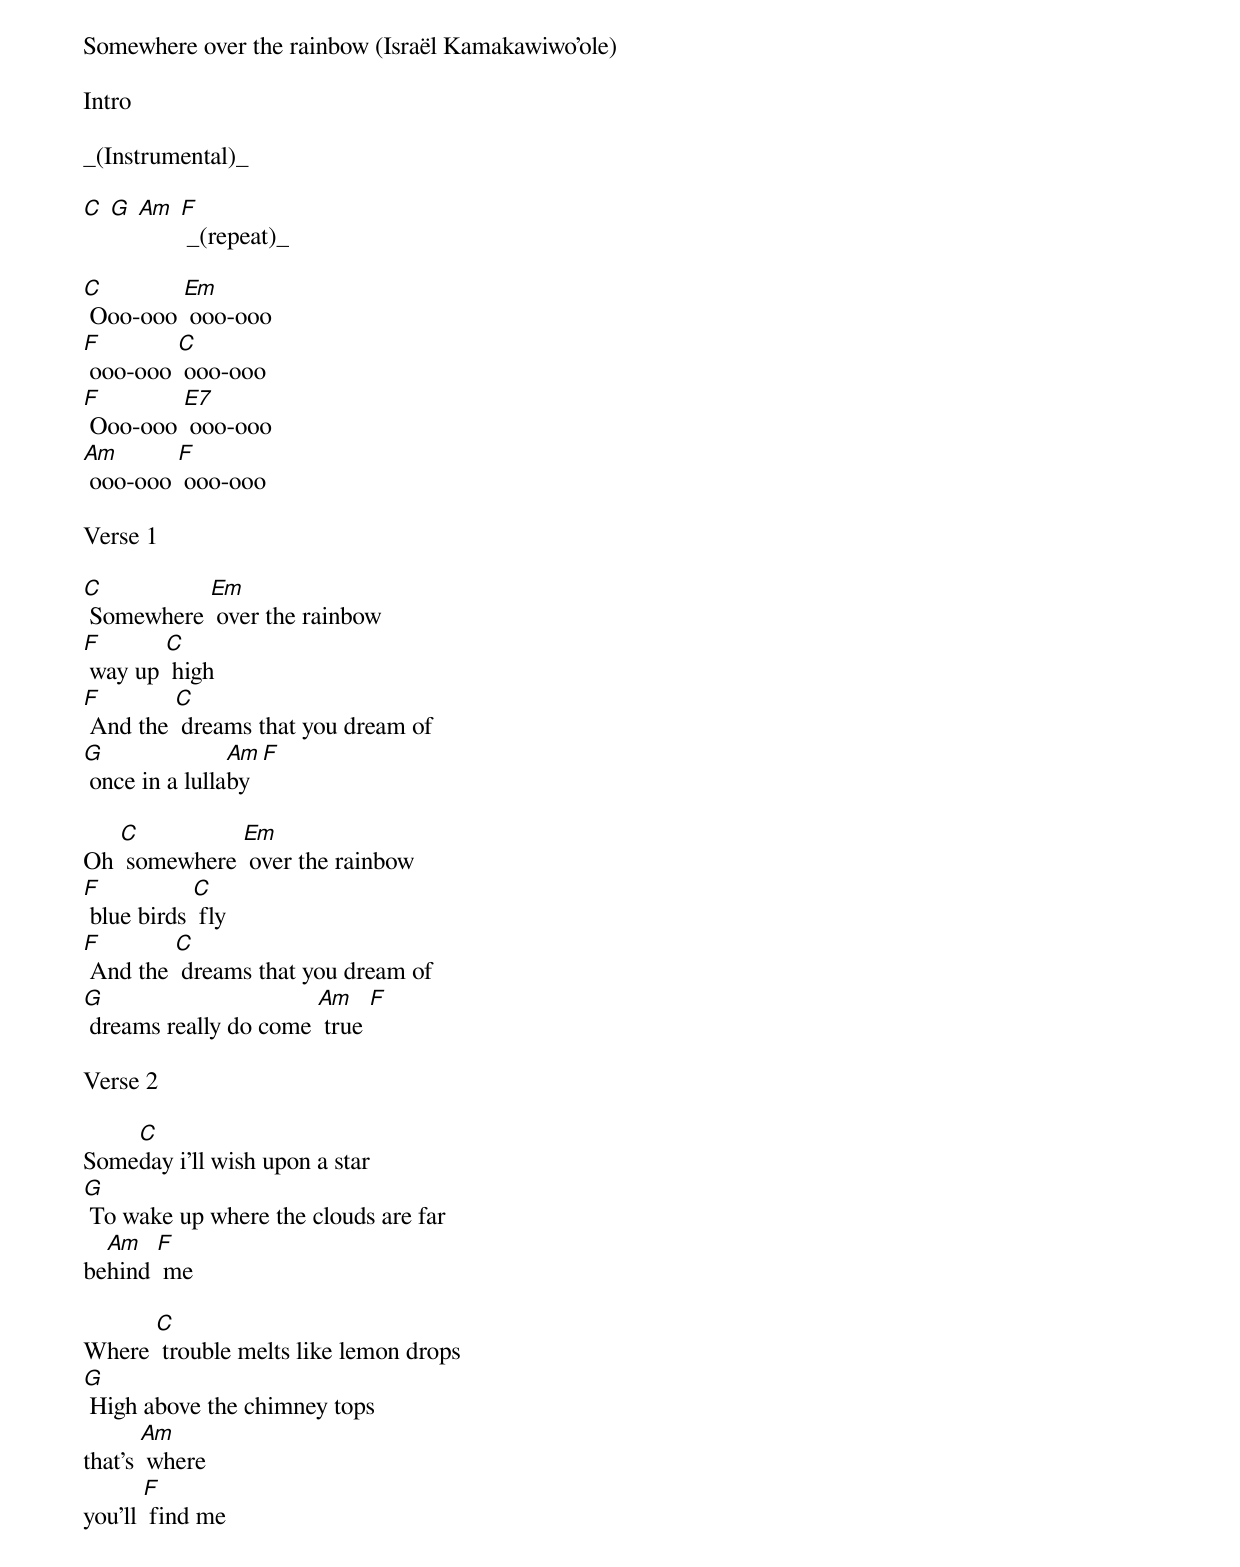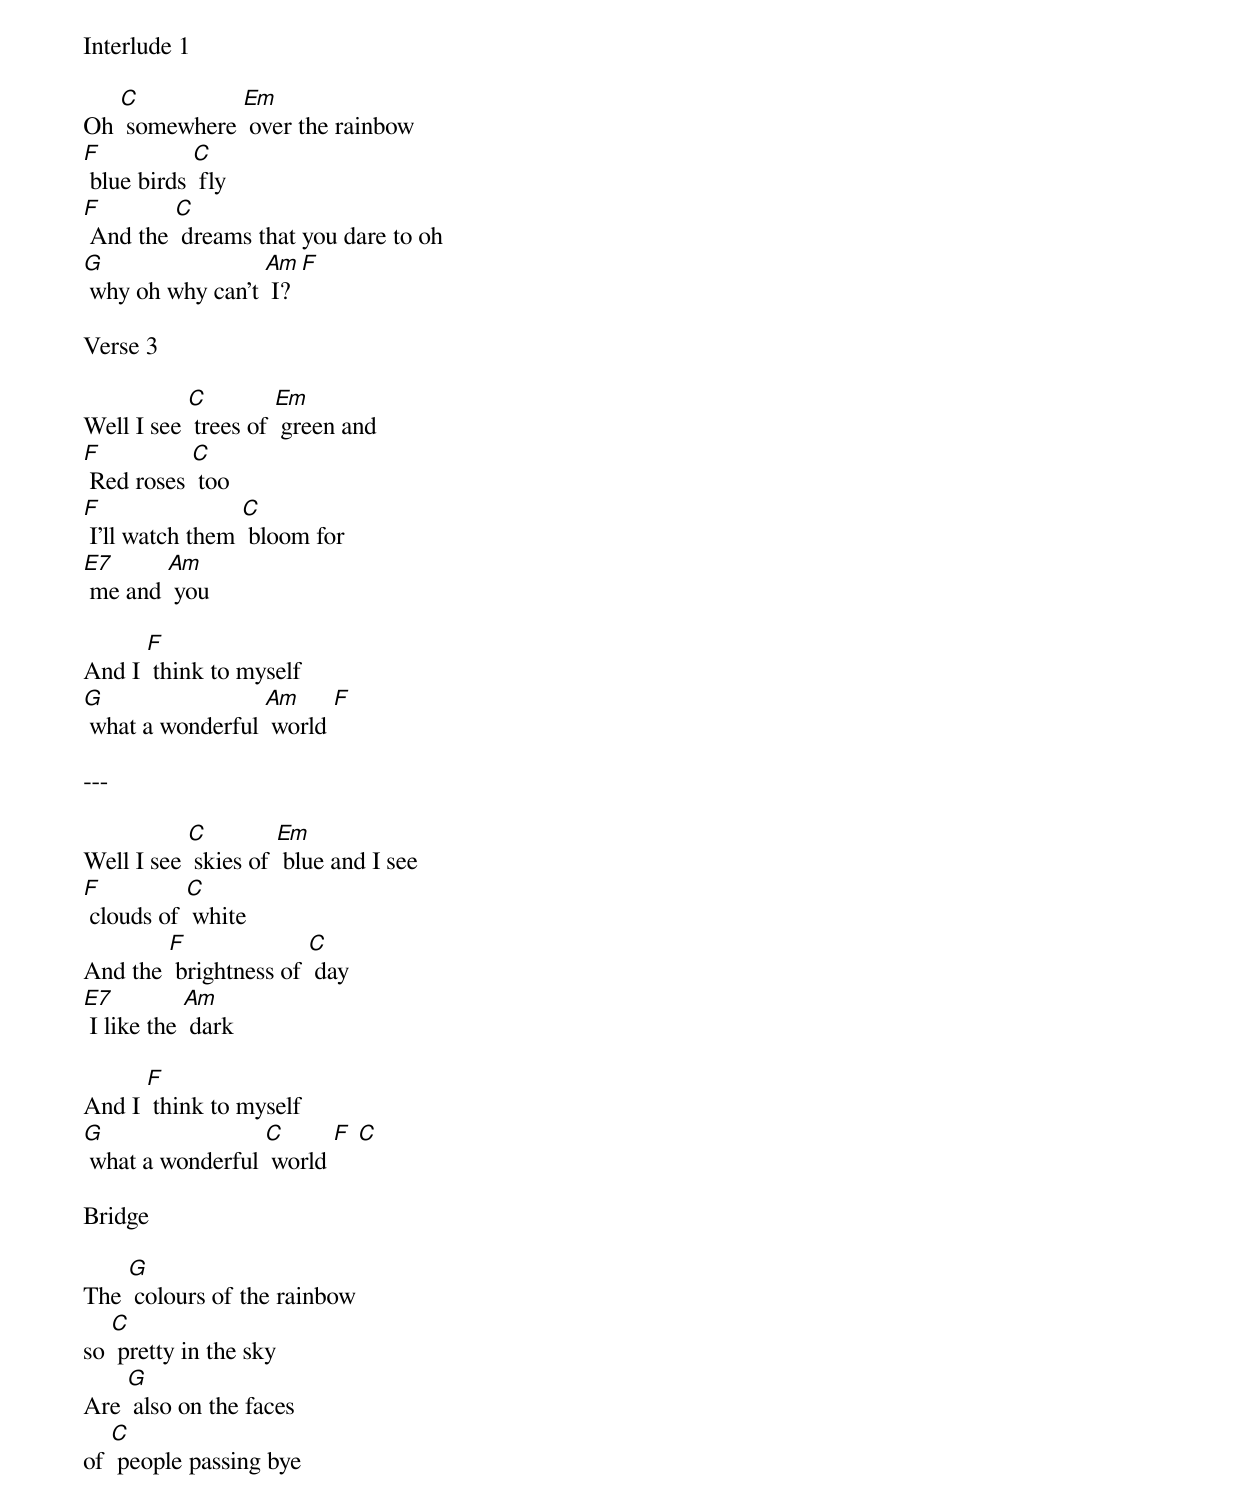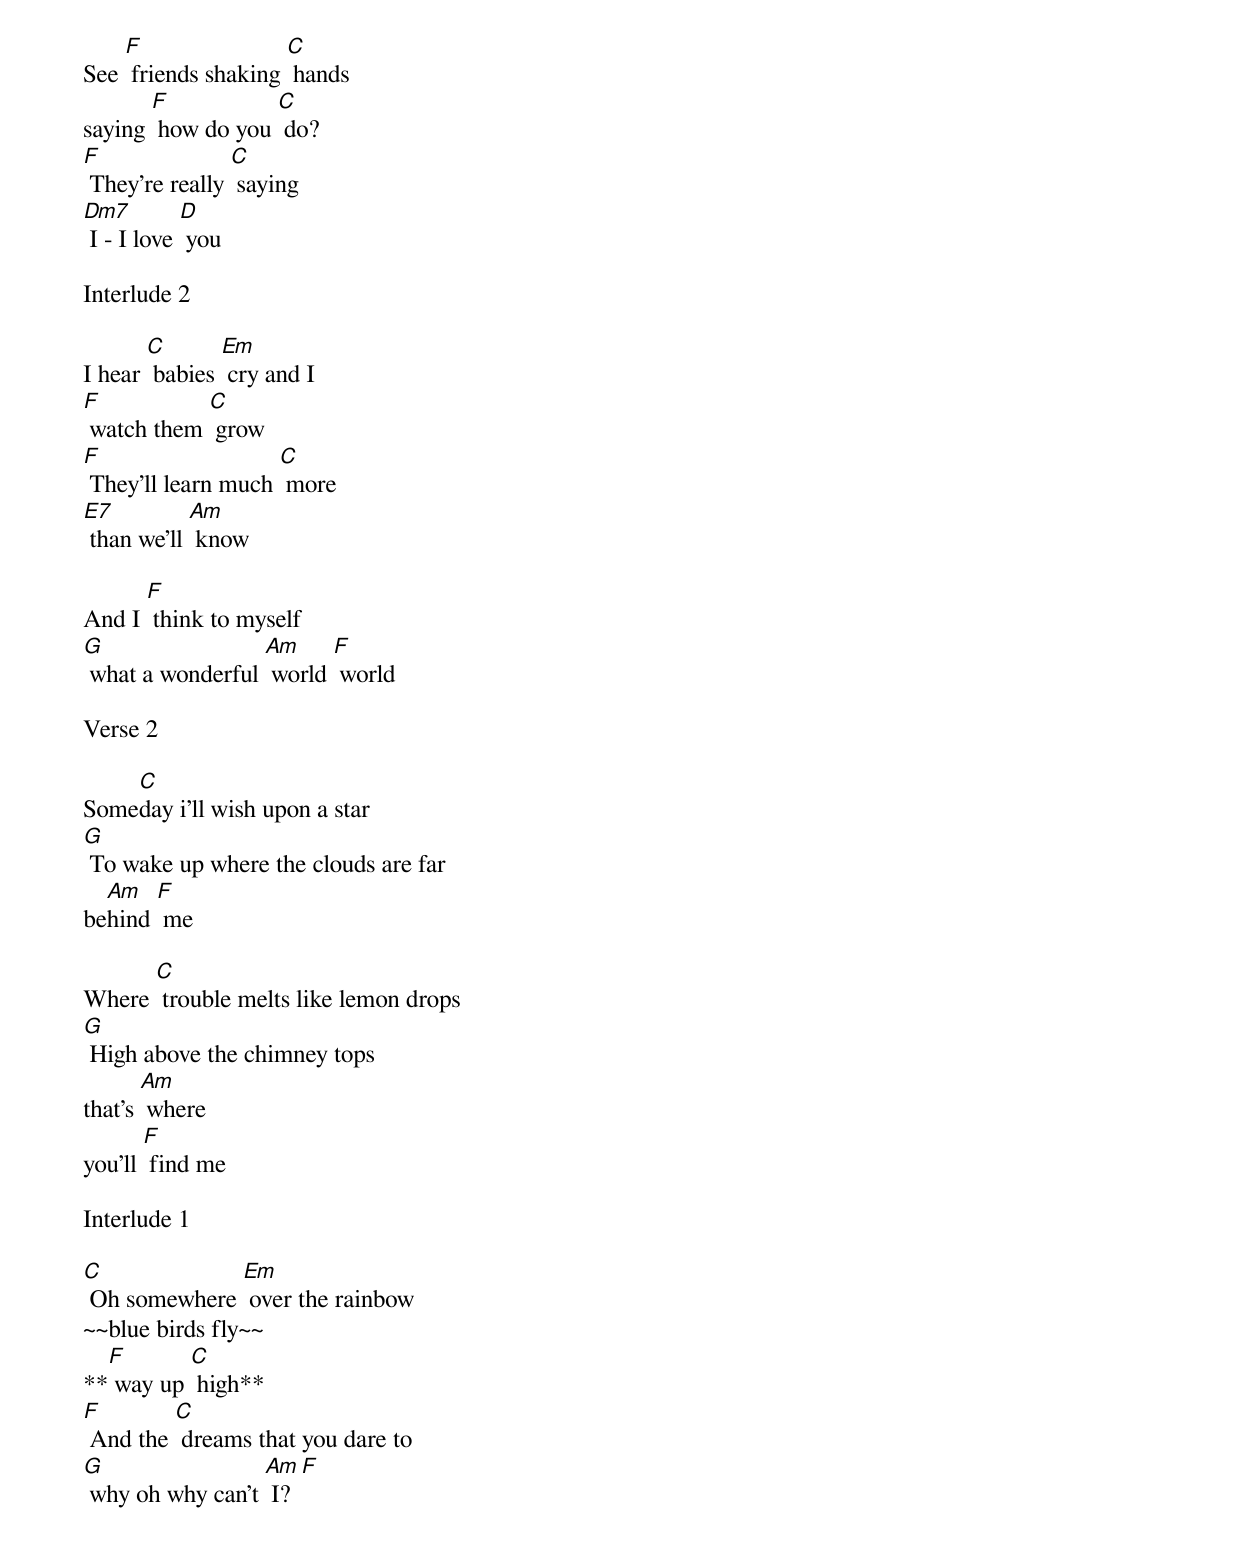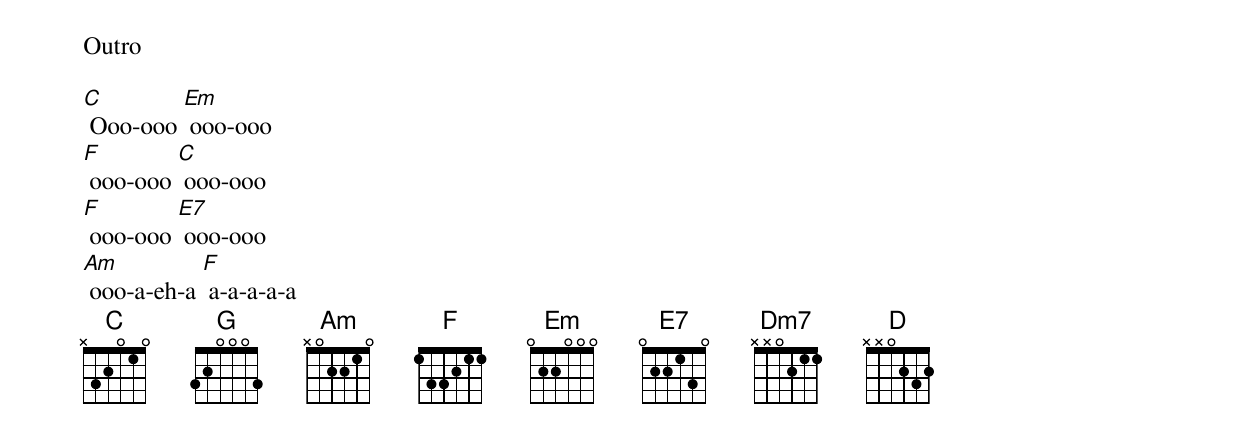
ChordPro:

Somewhere over the rainbow (Israël Kamakawiwo'ole)

Intro

_(Instrumental)_

[C] [G] [Am] [F] _(repeat)_

[C] Ooo-ooo [Em] ooo-ooo
[F] ooo-ooo [C] ooo-ooo
[F] Ooo-ooo [E7] ooo-ooo
[Am] ooo-ooo [F] ooo-ooo

Verse 1

[C] Somewhere [Em] over the rainbow
[F] way up [C] high
[F] And the [C] dreams that you dream of
[G] once in a lulla[Am]by [F]

Oh [C] somewhere [Em] over the rainbow
[F] blue birds [C] fly
[F] And the [C] dreams that you dream of
[G] dreams really do come [Am] true [F]

Verse 2

Some[C]day i'll wish upon a star
[G] To wake up where the clouds are far
be[Am]hind [F] me

Where [C] trouble melts like lemon drops
[G] High above the chimney tops
that's [Am] where
you'll [F] find me

Interlude 1

Oh [C] somewhere [Em] over the rainbow
[F] blue birds [C] fly
[F] And the [C] dreams that you dare to oh
[G] why oh why can't [Am] I? [F]

Verse 3

Well I see [C] trees of [Em] green and
[F] Red roses [C] too
[F] I'll watch them [C] bloom for
[E7] me and [Am] you

And I [F] think to myself
[G] what a wonderful [Am] world [F]

---

Well I see [C] skies of [Em] blue and I see
[F] clouds of [C] white
And the [F] brightness of [C] day
[E7] I like the [Am] dark

And I [F] think to myself
[G] what a wonderful [C] world [F] [C]

Bridge

The [G] colours of the rainbow
so [C] pretty in the sky
Are [G] also on the faces
of [C] people passing bye

See [F] friends shaking [C] hands
saying [F] how do you [C] do?
[F] They're really [C] saying
[Dm7] I - I love [D] you

Interlude 2

I hear [C] babies [Em] cry and I
[F] watch them [C] grow
[F] They'll learn much [C] more
[E7] than we'll [Am] know

And I [F] think to myself
[G] what a wonderful [Am] world [F] world

Verse 2

Some[C]day i'll wish upon a star
[G] To wake up where the clouds are far
be[Am]hind [F] me

Where [C] trouble melts like lemon drops
[G] High above the chimney tops
that's [Am] where
you'll [F] find me

Interlude 1

[C] Oh somewhere [Em] over the rainbow
~~blue birds fly~~
**[F] way up [C] high**
[F] And the [C] dreams that you dare to
[G] why oh why can't [Am] I? [F]

Outro

[C] Ooo-ooo [Em] ooo-ooo
[F] ooo-ooo [C] ooo-ooo
[F] ooo-ooo [E7] ooo-ooo
[Am] ooo-a-eh-a [F] a-a-a-a-a
